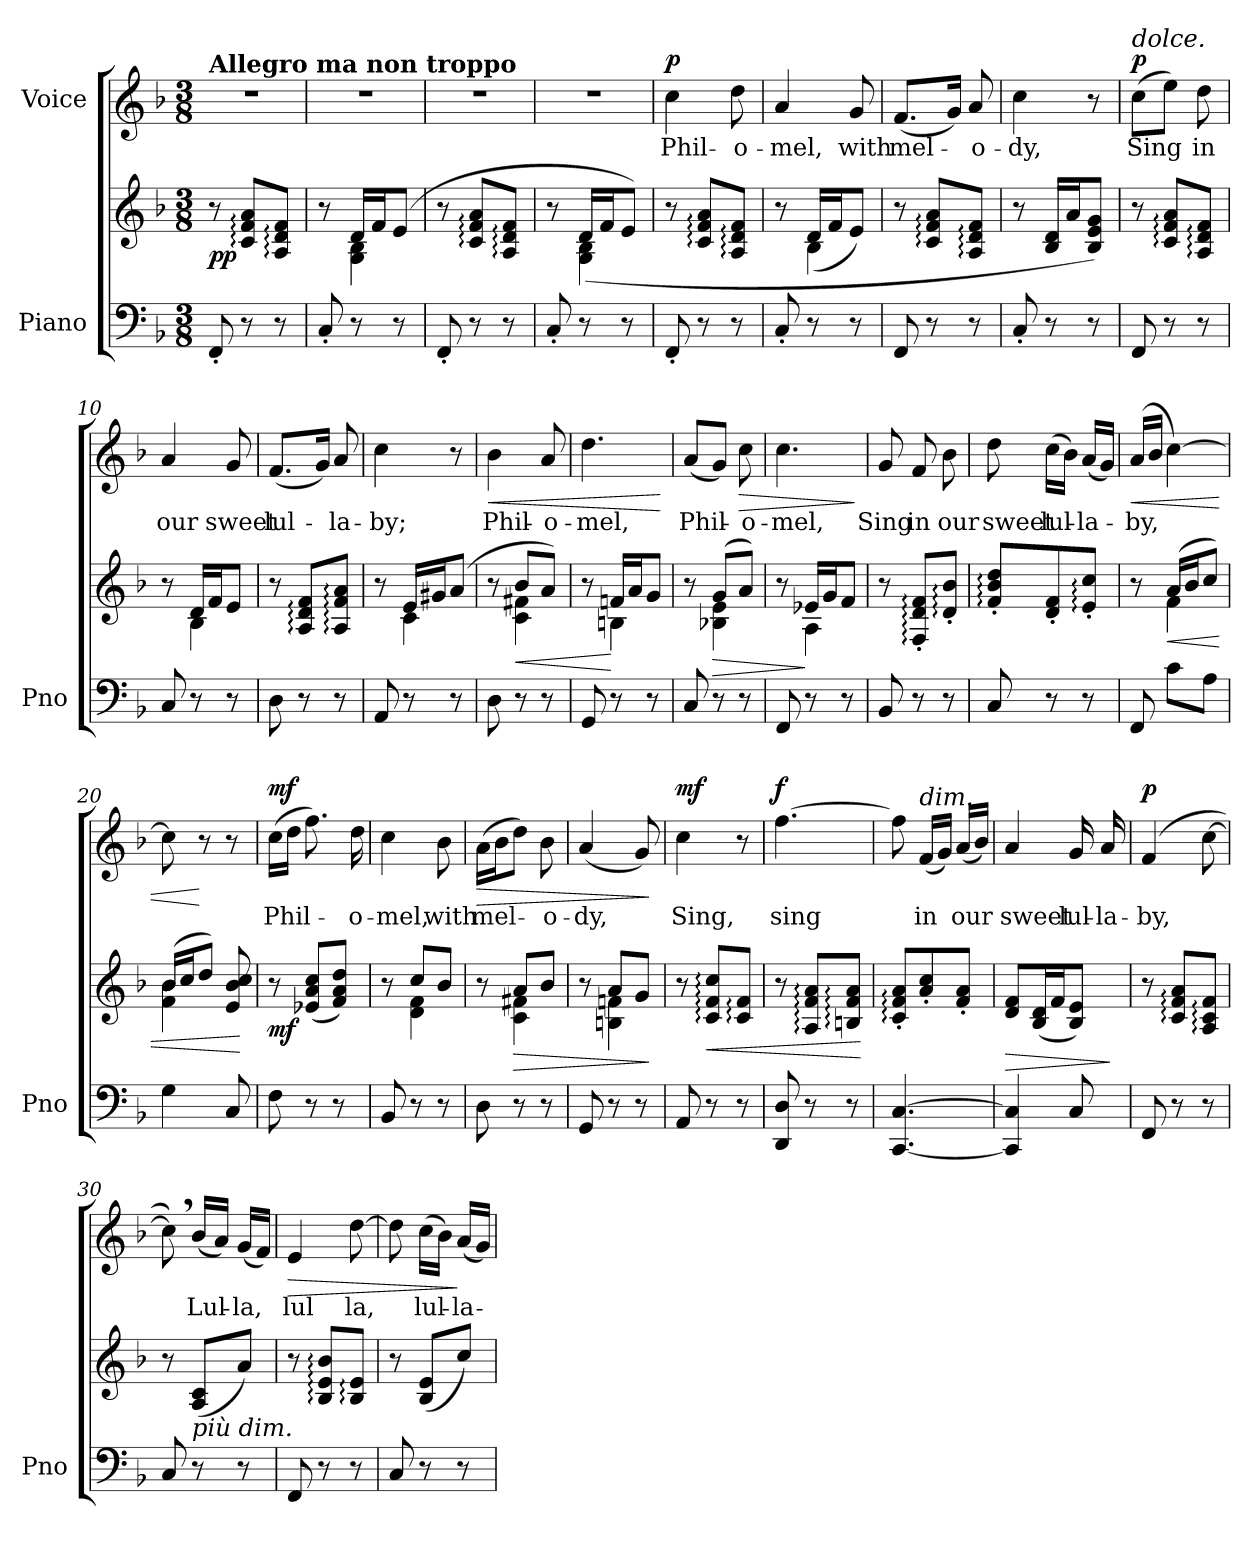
**kern	**kern	**dynam	**kern	**text	**dynam
*part2	*part2	*part2	*part1	*part1	*part1
*staff3	*staff2	*staff2/3	*staff1	*staff1	*staff1
*I"Piano	*	*	*I"Voice	*	*
*I'Pno	*	*	*	*	*
*clefF4	*clefG2	*	*clefG2	*	*
*k[b-]	*k[b-]	*	*k[b-]	*	*
*M3/8	*M3/8	*	*M3/8	*	*
=1	=1	=1	=1	=1	=1
!	!	!	!LO:TX:a:B:t=Allegro ma non troppo	!	!
!	!	!LO:DY:b	!	!	!
8FF'/	8r	pp	4.r	.	.
8r	8c/: 8f/: 8a/:L	.	.	.	.
8r	8A/: 8d/: 8f/:J	.	.	.	.
=2	=2	=2	=2	=2	=2
*	*^	*	*	*	*
8C'/	8r	8ryy	.	4.r	.	.
8r	16d/LL	(<4G\ 4B-\	.	.	.	.
.	16f/J	.	.	.	.	.
8r	(8e/J	.	.	.	.	.
*	*v	*v	*	*	*	*
=3	=3	=3	=3	=3	=3
8FF'/	8r	.	4.r	.	.
8r	8c/: 8f/: 8a/:L	.	.	.	.
8r	8A/: 8d/: 8f/:J	.	.	.	.
=4	=4	=4	=4	=4	=4
*	*^	*	*	*	*
8C'/	8r	8ryy	.	4.r	.	.
8r	16d/LL	(<4G\ 4B-\	.	.	.	.
.	16f/J	.	.	.	.	.
8r	8e/J)	.	.	.	.	.
*	*v	*v	*	*	*	*
=5	=5	=5	=5	=5	=5
!	!	!	!	!LO:LY:b	!LO:DY:a
8FF'/	8r	.	4cc\	Phil-	p
8r	8c/: 8f/: 8a/:L	.	.	.	.
!	!	!	!	!LO:LY:b	!
8r	8A/: 8d/: 8f/:J	.	8dd\	-o-	.
=6	=6	=6	=6	=6	=6
*	*^	*	*	*	*
!	!	!	!	!	!LO:LY:b	!
8C'/	8r	8ryy	.	4a/	-mel,	.
8r	16d/LL	(<4B-\	.	.	.	.
.	16f/J	.	.	.	.	.
!	!	!	!	!	!LO:LY:b	!
8r	8e/J)	.	.	8g/	with	.
*	*v	*v	*	*	*	*
!!LO:LB:g=z
=7	=7	=7	=7	=7	=7
!	!	!	!	!LO:LY:b	!
8FF/	8r	.	(<8.f/L	mel-	.
8r	8c/: 8f/: 8a/:L	.	.	.	.
.	.	.	16g/Jk)	.	.
!	!	!	!	!LO:LY:b	!
8r	8A/: 8d/: 8f/:J	.	8a/	-o-	.
=8	=8	=8	=8	=8	=8
!	!	!	!	!LO:LY:b	!
8C'/	8r	.	4cc\	-dy,	.
8r	16B-/ 16d/LL	.	.	.	.
.	16a/J	.	.	.	.
8r	8B-/ 8e/ 8g/J)	.	8r	.	.
=9	=9	=9	=9	=9	=9
!	!	!	!LO:TX:a:i:t=dolce.	!	!
!	!	!	!	!LO:LY:b	!LO:DY:a
8FF/	8r	.	(>8cc\L	Sing	p
8r	8c/: 8f/: 8a/:L	.	8ee\J)	.	.
!	!	!	!	!LO:LY:b	!
8r	8A/: 8d/: 8f/:J	.	8dd\	in	.
=10	=10	=10	=10	=10	=10
*	*^	*	*	*	*
!	!	!	!	!	!LO:LY:b	!
8C/	8r	8ryy	.	4a/	our	.
8r	16d/LL	4B-\	.	.	.	.
.	16f/J	.	.	.	.	.
!	!	!	!	!	!LO:LY:b	!
8r	8e/J	.	.	8g/	sweet	.
*	*v	*v	*	*	*	*
=11	=11	=11	=11	=11	=11
!	!	!	!	!LO:LY:b	!
8D\	8r	.	(<8.f/L	lul-	.
8r	8A/: 8d/: 8f/:L	.	.	.	.
.	.	.	16g/Jk)	.	.
!	!	!	!	!LO:LY:b	!
8r	8A/: 8f/: 8a/:J	.	8a/	-la-	.
=12	=12	=12	=12	=12	=12
*	*^	*	*	*	*
!	!	!	!	!	!LO:LY:b	!
8AA/	8r	8ryy	.	4cc\	-by;	.
8r	16e/LL	(>4c\	.	.	.	.
.	16g#X/J	.	.	.	.	.
8r	(8a/J	.	.	8r	.	.
!!LO:LB:g=z
=13	=13	=13	=13	=13	=13	=13
!	!	!	!	!	!LO:LY:b	!LO:HP:b
8D\	8r	8ryy	.	4b-\	Phil-	<
!	!	!	!LO:HP:b	!	!	!
8r	8b-/L	4c\ 4f#X\	<	.	.	.
!	!	!	!	!	!LO:LY:b	!
8r	8a/J)	.	.	8a/	-o-	.
=14	=14	=14	=14	=14	=14	=14
!	!	!	!	!	!LO:LY:b	!
8GG/	8r	8ryy	.	4.dd\	-mel,	.
8r	16fn/LL	4Bn\	[	.	.	.
.	16a/J	.	.	.	.	.
8r	8g/J	.	.	.	.	.
*	*v	*v	*	*	*	*
.	.	.	.	.	[
=15	=15	=15	=15	=15	=15
*	*^	*	*	*	*
!	!	!	!	!	!LO:LY:b	!
8C/	8r	8ryy	.	(<8a/L	Phil-	.
!	!	!	!LO:HP:b	!	!	!
8r	(>8g/L	4B-X\ 4e\	>	8g/J)	.	.
!	!	!	!	!	!LO:LY:b	!LO:HP:b
8r	8a/J)	.	.	8cc\	-o-	>
=16	=16	=16	=16	=16	=16	=16
!	!	!	!	!	!LO:LY:b	!
8FF/	8r	8ryy	.	4.cc\	-mel,	.
8r	16e-X/LL	4A\	]	.	.	.
.	16g/J	.	.	.	.	.
8r	8f/J	.	.	.	.	.
*	*v	*v	*	*	*	*
.	.	.	.	.	]
=17	=17	=17	=17	=17	=17
!	!	!	!	!LO:LY:b	!
8BB-/	8r	.	8g/	Sing	.
!	!	!	!	!LO:LY:b	!
8r	8F/:' 8d/:' 8f/:'L	.	8f/	in	.
!	!	!	!	!LO:LY:b	!
8r	8d/:' 8b-/:'J	.	8b-\	our	.
=18	=18	=18	=18	=18	=18
!	!	!	!	!LO:LY:b	!
8C/	8f/:' 8b-/:' 8dd/:'L	.	8dd\	sweet	.
!	!	!	!	!LO:LY:b	!
8r	8d/' 8f/'	.	(>16cc\LL	lul-	.
.	.	.	16b-\JJ)	.	.
!	!	!	!	!LO:LY:b	!
8r	8e/:' 8cc/:'J	.	(<16a/LL	-la-	.
.	.	.	16g/JJ)	.	.
!!LO:PB:g=z
=19	=19	=19	=19	=19	=19
*	*^	*	*	*	*
!	!	!	!	!	!LO:LY:b	!LO:HP:b
8FF/	8r	8ryy	.	(>16a/LL	by,	<
.	.	.	.	16b-/JJ	.	.
!	!	!	!LO:HP:b	!	!	!
8c\L	(>16a/LL	4f\	<	[4cc\)	.	.
.	16b-/J	.	.	.	.	.
8A\J	8cc/J)	.	.	.	.	.
=20	=20	=20	=20	=20	=20	=20
4G\	(>16b-/LL	4f\ 4b-\	.	8cc\]	.	.
.	16cc/J	.	.	.	.	.
.	8dd/J)	.	.	8r	.	[
8C/	8e/ 8b-/ 8cc/	8ryy	.	8r	.	.
*	*v	*v	*	*	*	*
.	.	[	.	.	.
=21	=21	=21	=21	=21	=21
!	!	!LO:DY:b	!	!LO:LY:b	!LO:DY:a
8F\	8r	mf	(>16cc\LL	Phil-	mf
.	.	.	16dd\JJ	.	.
8r	(<8e-X/ 8a/ 8cc/L	.	8.ff\)	.	.
8r	8f/ 8a/ 8dd/J)	.	.	.	.
!	!	!	!	!LO:LY:b	!
.	.	.	16dd\	-o-	.
=22	=22	=22	=22	=22	=22
*	*^	*	*	*	*
!	!	!	!	!	!LO:LY:b	!
8BB-/	8r	8ryy	.	4cc\	-mel,	.
8r	8cc/L	4d\ 4f\	.	.	.	.
!	!	!	!	!	!LO:LY:b	!
8r	8b-/J	.	.	8b-\	with	.
=23	=23	=23	=23	=23	=23	=23
!	!	!	!	!	!LO:LY:b	!LO:HP:b
8D\	8r	8ryy	.	(>16a\LL	mel-	>
.	.	.	.	16b-\J	.	.
!	!	!	!LO:HP:b	!	!	!
8r	8a/L	4c\ 4f#X\	>	8dd\J)	.	.
!	!	!	!	!	!LO:LY:b	!
8r	8b-/J	.	.	8b-\	-o-	.
=24	=24	=24	=24	=24	=24	=24
!	!	!	!	!	!LO:LY:b	!
8GG/	8r	8ryy	.	(<4a/	-dy,	.
8r	8a/L	4Bn\ 4fn\	.	.	.	.
8r	8g/J	.	.	8g/)	.	.
*	*v	*v	*	*	*	*
.	.	]	.	.	]
!!LO:LB:g=z
=25	=25	=25	=25	=25	=25
!	!	!	!	!LO:LY:b	!LO:DY:a
8AA/	8r	.	4cc\	Sing,	mf
!	!	!LO:HP:b	!	!	!
8r	8c/: 8f/: 8cc/:L	<	.	.	.
8r	8c/: 8f/:J	.	8r	.	.
=26	=26	=26	=26	=26	=26
!	!	!	!	!LO:LY:b	!LO:DY:a
8DD/ 8D/	8r	.	[4.ff\	sing	f
8r	8A/: 8f/: 8a/:L	.	.	.	.
8r	8Bn/: 8f/: 8a/:J	.	.	.	.
.	.	[	.	.	.
=27	=27	=27	=27	=27	=27
[4.CC/ [4.C/	8c/:' 8f/:' 8a/:'L	.	8ff\]	.	.
!	!	!	!LO:TX:a:i:t=dim.	!	!
!	!	!	!	!LO:LY:b	!
.	8a/' 8cc/'	.	(<16f/LL	in	.
.	.	.	16g/JJ)	.	.
!	!	!	!	!LO:LY:b	!
.	8f/' 8a/'J	.	(<16a/LL	our	.
.	.	.	16b-/JJ)	.	.
=28	=28	=28	=28	=28	=28
!	!	!LO:HP:b	!	!LO:LY:b	!
4CC/] 4C/]	8d/ 8f/L	>	4a/	sweet	.
.	(<16B-/ 16d/L	.	.	.	.
.	16f/J	.	.	.	.
!	!	!	!	!LO:LY:b	!
8C/	8B-/ 8e/J)	.	16g/	lul-	.
!	!	!	!	!LO:LY:b	!
.	.	.	16a/	-la-	.
.	.	]	.	.	.
=29	=29	=29	=29	=29	=29
!	!	!	!	!LO:LY:b	!LO:DY:a
8FF/	8r	.	(>4f/	-by,	p
8r	8c/: 8f/: 8a/:L	.	.	.	.
8r	8A/: 8c/: 8f/:J	.	[8cc\	.	.
=30	=30	=30	=30	=30	=30
8C/	8r	.	8cc,\])	.	.
!	!LO:TX:b:i:t=più dim.	!	!	!	!
!	!	!	!	!LO:LY:b	!
8r	(<8A/ 8c/L	.	(<16b-/LL	Lul-	.
.	.	.	16a/JJ)	.	.
!	!	!	!	!LO:LY:b	!
8r	8a/J)	.	(<16g/LL	-la,	.
.	.	.	16f/JJ)	.	.
!!LO:LB:g=z
=31	=31	=31	=31	=31	=31
!	!	!	!	!LO:LY:b	!LO:HP:b
8FF/	8r	.	4e/	lul	>
8r	8B-/: 8e/: 8b-/:L	.	.	.	.
!	!	!	!	!LO:LY:b	!
8r	8B-/: 8e/:J	.	[8dd\	la,	.
=32	=32	=32	=32	=32	=32
8C/	8r	.	8dd\]	.	.
!	!	!	!	!LO:LY:b	!
8r	(<8B-/ 8e/L	.	(>16cc\LL	lul-	.
.	.	.	16b-\JJ)	.	.
!	!	!	!	!LO:LY:b	!
8r	8cc/J)	.	(<16a/LL	-la-	]
.	.	.	16g/JJ)	.	.
=	=	=	=	=	=
*-	*-	*-	*-	*-	*-
